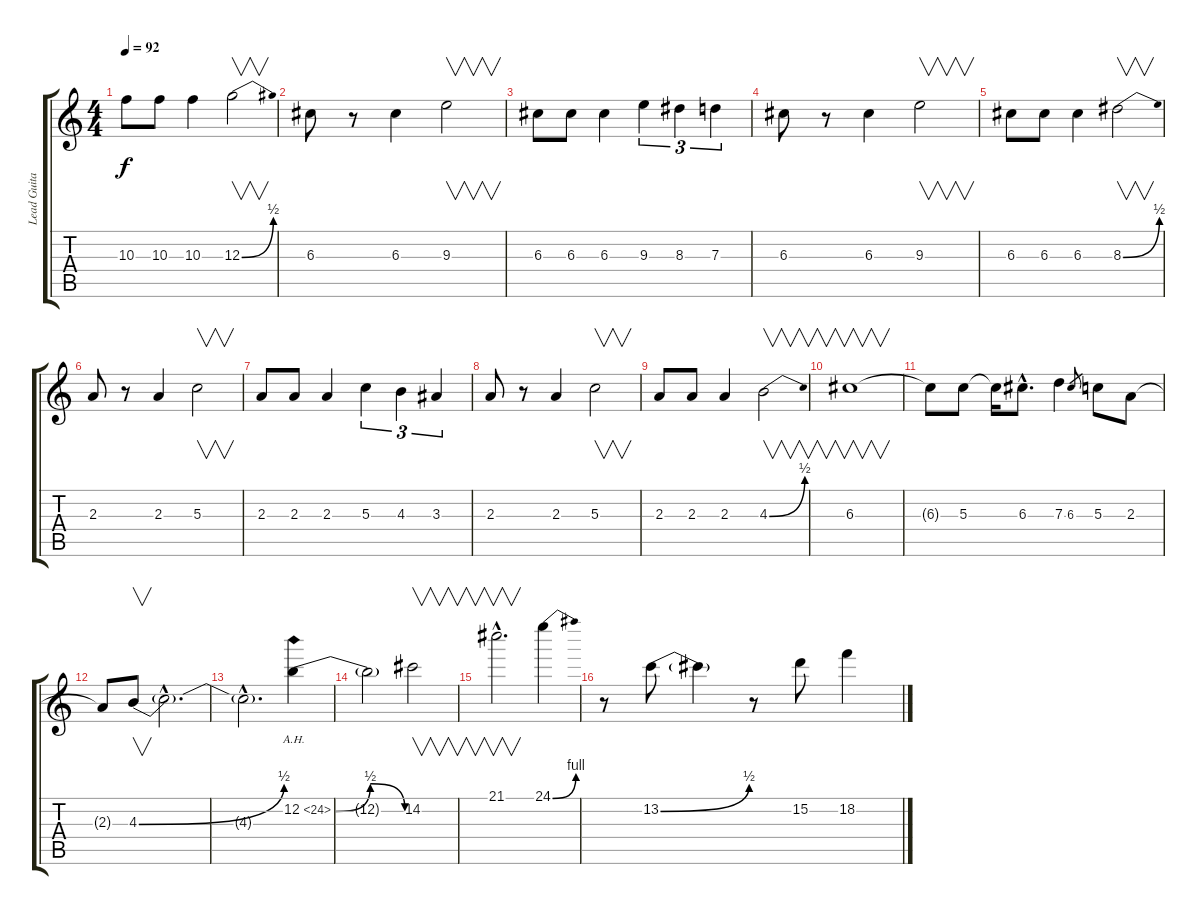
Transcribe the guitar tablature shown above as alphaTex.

\track ("Lead Guitar (Jason Becker)" "Lead Guita") {instrument electricguitarclean}
\staff {score tabs}
\tuning (E4 B3 G3 D3 A2 E2) {hide}
\ts (4 4)
\tempo 92
\clef g2
\ks c
10.3.8{dy f} 10.3.8 10.3.4 12.3{be (bend 0 0 60 2)}.2{v} |
6.3.8 r.8 6.3.4 9.3.2{v} |
6.3.8 6.3.8 6.3.4 9.3.4{tu (3 2)} 8.3.4{tu (3 2)} 7.3.4{tu (3 2)} |
6.3.8 r.8 6.3.4 9.3.2{v} |
6.3.8 6.3.8 6.3.4 8.3{be (bend 0 0 60 2)}.2{v} |
2.3.8 r.8 2.3.4 5.3.2{v} |
2.3.8 2.3.8 2.3.4 5.3.4{tu (3 2)} 4.3.4{tu (3 2)} 3.3.4{tu (3 2)} |
2.3.8 r.8 2.3.4 5.3.2{v} |
2.3.8 2.3.8 2.3.4 4.3{be (bend 0 0 60 2)}.2{v} |
6.3.1{v} |
6.3{t}.8 5.3.8 5.3{t}.16 6.3{hac}.8{d} 7.3.4 6.3.8{gr} 5.3.8 2.3.8 |
2.3{t}.8 4.3{be (bend 0 0 60 2)}.8{v} 4.3{hac t}.2{d} |
4.3{hac t}.2{d} 12.2{be (bendrelease 0 0 30 2 48 2 60 0) ah 12}.4 |
12.2{t}.2 14.2.2{v} |
21.1{hac}.2{v d} 24.1{be (bend 0 0 60 4)}.4 |
r.8 13.2{be (bend 0 0 60 2)}.8 13.2{t}.4 r.8 15.2.8 18.2.4
